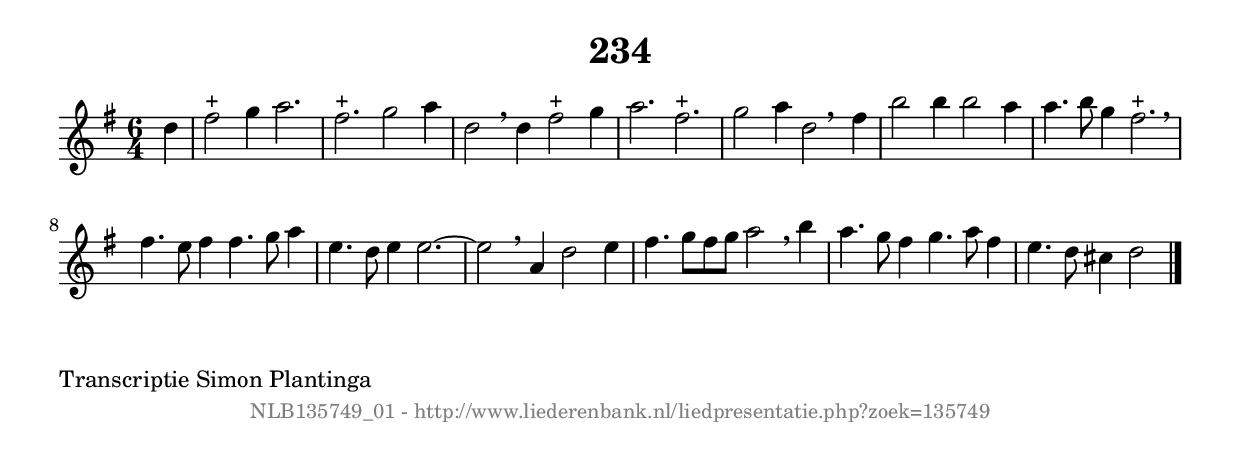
%
% produced by wce2krn 1.64 (7 June 2014)
%
\version"2.16"
#(append! paper-alist '(("long" . (cons (* 210 mm) (* 2000 mm)))))
#(set-default-paper-size "long")
sb = {\breathe}
mBreak = {\breathe }
bBreak = {\breathe }
x = {\once\override NoteHead #'style = #'cross }
gl=\glissando
itime={\override Staff.TimeSignature #'stencil = ##f }
ficta = {\once\set suggestAccidentals = ##t}
fine = {\once\override Score.RehearsalMark #'self-alignment-X = #1 \mark \markup {\italic{Fine}}}
dc = {\once\override Score.RehearsalMark #'self-alignment-X = #1 \mark \markup {\italic{D.C.}}}
dcf = {\once\override Score.RehearsalMark #'self-alignment-X = #1 \mark \markup {\italic{D.C. al Fine}}}
dcc = {\once\override Score.RehearsalMark #'self-alignment-X = #1 \mark \markup {\italic{D.C. al Coda}}}
ds = {\once\override Score.RehearsalMark #'self-alignment-X = #1 \mark \markup {\italic{D.S.}}}
dsf = {\once\override Score.RehearsalMark #'self-alignment-X = #1 \mark \markup {\italic{D.S. al Fine}}}
dsc = {\once\override Score.RehearsalMark #'self-alignment-X = #1 \mark \markup {\italic{D.S. al Coda}}}
pv = {\set Score.repeatCommands = #'((volta "1"))}
sv = {\set Score.repeatCommands = #'((volta "2"))}
tv = {\set Score.repeatCommands = #'((volta "3"))}
qv = {\set Score.repeatCommands = #'((volta "4"))}
xv = {\set Score.repeatCommands = #'((volta #f))}
\header{ tagline = ""
title = "234"
}
\score {{
\key d \mixolydian
\relative g'
{
\set melismaBusyProperties = #'()
\partial 32*8
\time 6/4
\tempo 4=120
\override Score.MetronomeMark #'transparent = ##t
\override Score.RehearsalMark #'break-visibility = #(vector #t #t #f)
d'4 | fis2^"+" g4 a2. | fis2.^"+" g2 a4 | d,2 \sb d4 fis2^"+" g4 | a2. fis2.^"+" | g2 a4 d,2 \bar ":|:" \bBreak
fis4 | b2 b4 b2 a4 | a4. b8 g4 fis2.^"+" \sb | fis4. e8 fis4 fis4. g8 a4 | e4. d8 e4 e2.~ | e2 \mBreak
a,4 d2 e4 | fis4. g8 fis8 g8 a2 \sb b4 | a4. g8 fis4 g4. a8 fis4 | e4. d8 cis4 d2 \bar "|."
 }}
 \midi { }
 \layout {
            indent = 0.0\cm
}
}
\markup { \wordwrap-string #" 
Transcriptie Simon Plantinga
"}
\markup { \vspace #0 } \markup { \with-color #grey \fill-line { \center-column { \smaller "NLB135749_01 - http://www.liederenbank.nl/liedpresentatie.php?zoek=135749" } } }
